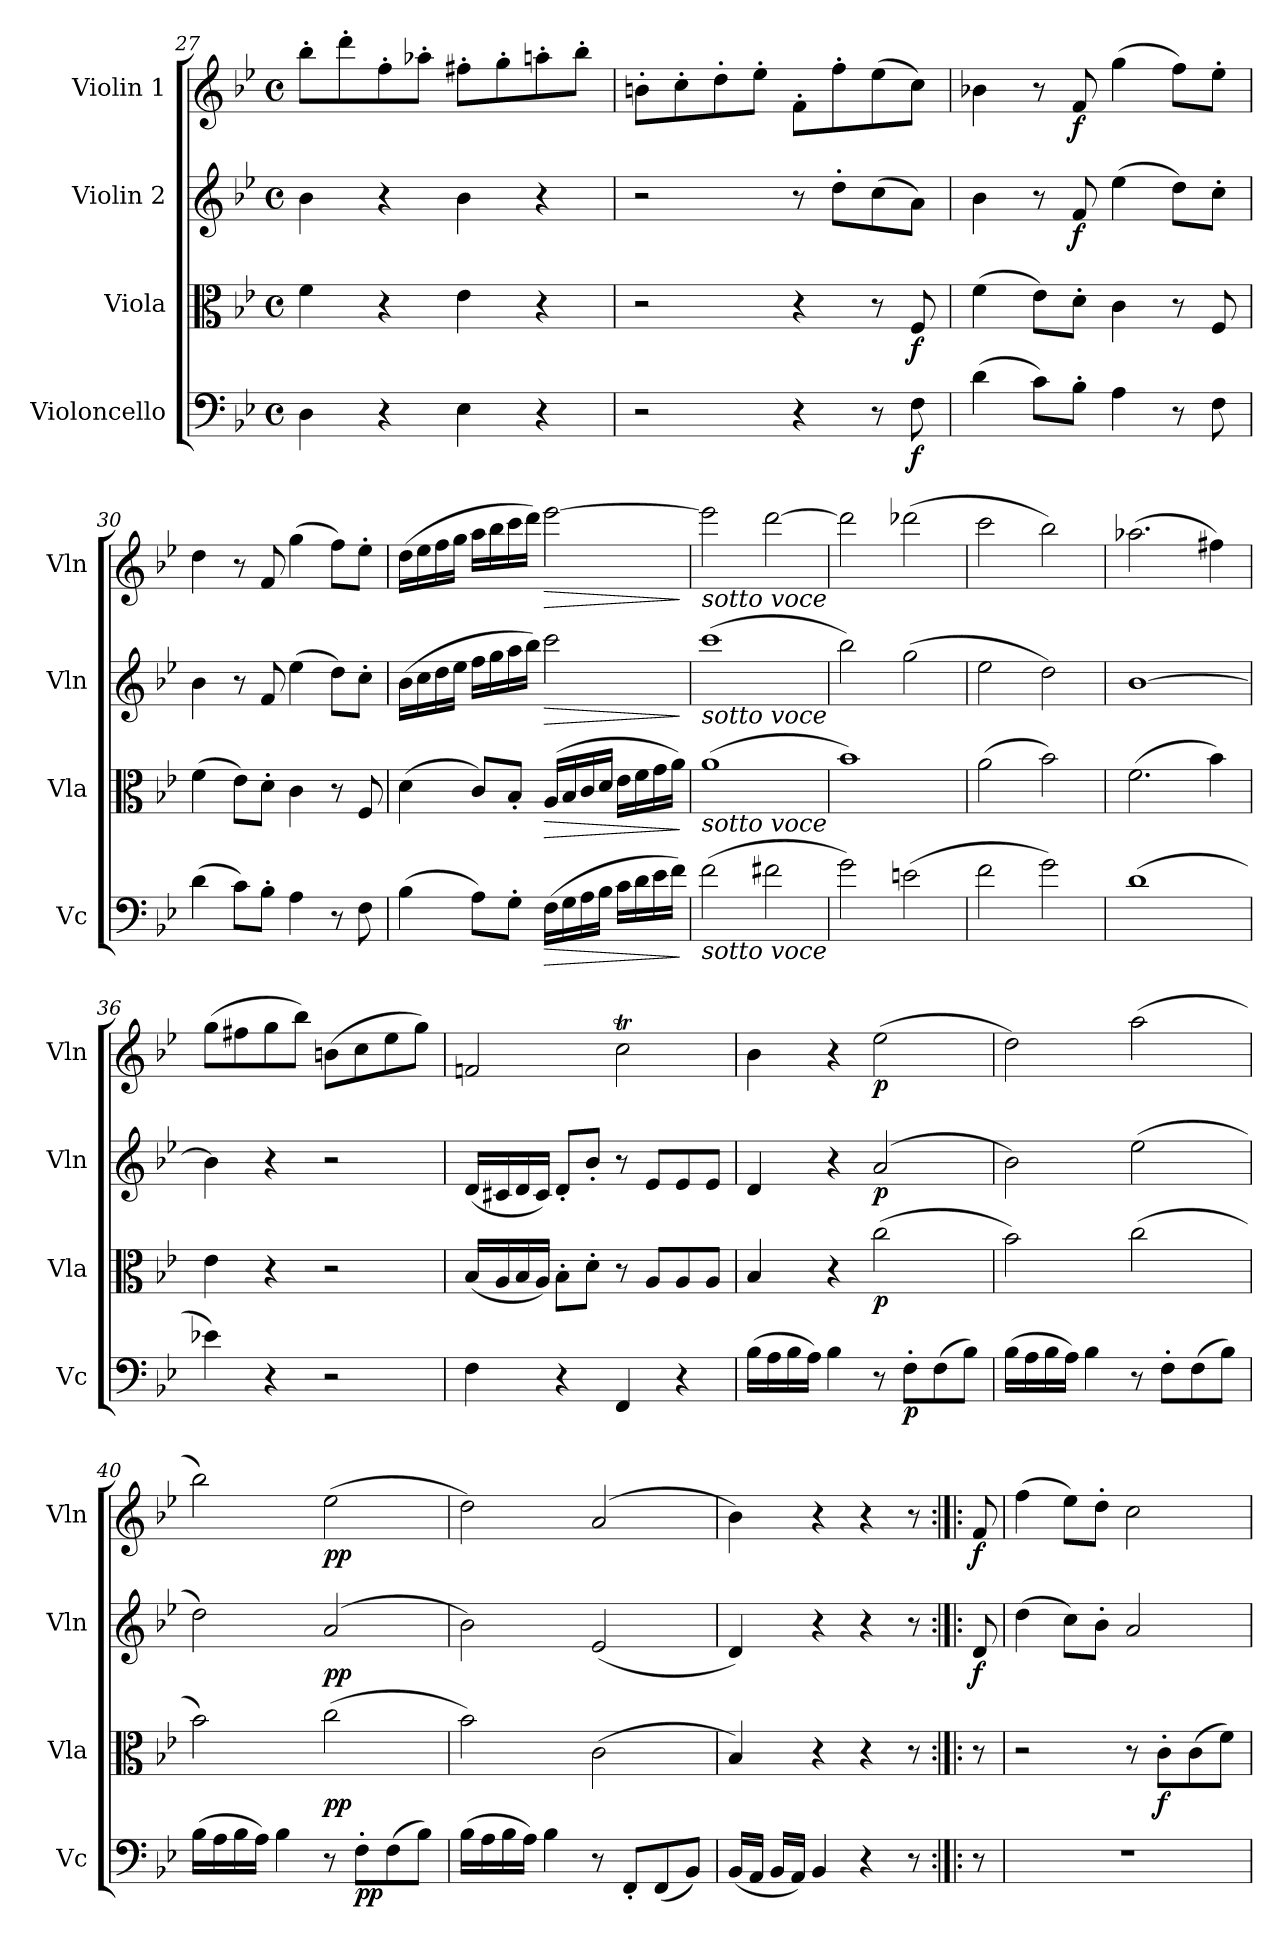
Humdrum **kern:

**kern	**dynam	**kern	**dynam	**kern	**dynam	**kern	**dynam
*part4	*part4	*part3	*part3	*part2	*part2	*part1	*part1
*staff4	*staff4	*staff3	*staff3	*staff2	*staff2	*staff1	*staff1
*I"Violoncello	*	*I"Viola	*	*I"Violin 2	*	*I"Violin 1	*
*I'Vc	*	*I'Vla	*	*I'Vln	*	*I'Vln	*
!!LO:LB:g=z
*clefF4	*	*clefC3	*	*clefG2	*	*clefG2	*
*k[b-e-]	*	*k[b-e-]	*	*k[b-e-]	*	*k[b-e-]	*
*M4/4	*	*M4/4	*	*M4/4	*	*M4/4	*
*met(c)	*	*met(c)	*	*met(c)	*	*met(c)	*
=27	=27	=27	=27	=27	=27	=27	=27
4D\	.	4f\	.	4b-\	.	8bb-'\L	.
.	.	.	.	.	.	8ddd'\	.
4r	.	4r	.	4r	.	8ff'\	.
.	.	.	.	.	.	8aa-X'\J	.
4E-\	.	4e-\	.	4b-\	.	8ff#X'\L	.
.	.	.	.	.	.	8gg'\	.
4r	.	4r	.	4r	.	8aan'\	.
.	.	.	.	.	.	8bb-'\J	.
=28	=28	=28	=28	=28	=28	=28	=28
2r	.	2r	.	2r	.	8bn'\L	.
.	.	.	.	.	.	8cc'\	.
.	.	.	.	.	.	8dd'\	.
.	.	.	.	.	.	8ee-'\J	.
4r	.	4r	.	8r	.	8f'\L	.
.	.	.	.	8dd'\L	.	8ff'\	.
8r	.	8r	.	(8cc\	.	(8ee-\	.
!	!LO:DY:b	!	!LO:DY:b	!	!	!	!
8F\	f	8F/	f	8a\J)	.	8cc\J)	.
=29	=29	=29	=29	=29	=29	=29	=29
(4d\	.	(4f\	.	4b-\	.	4b-X\	.
8c\L)	.	8e-\L)	.	8r	.	8r	.
!	!	!	!	!	!LO:DY:b	!	!LO:DY:b
8B-'\J	.	8d'\J	.	8f/	f	8f/	f
4A\	.	4c\	.	(4ee-\	.	(4gg\	.
8r	.	8r	.	8dd\L)	.	8ff\L)	.
8F\	.	8F/	.	8cc'\J	.	8ee-'\J	.
=30	=30	=30	=30	=30	=30	=30	=30
(4d\	.	(4f\	.	4b-\	.	4dd\	.
8c\L)	.	8e-\L)	.	8r	.	8r	.
8B-'\J	.	8d'\J	.	8f/	.	8f/	.
4A\	.	4c\	.	(4ee-\	.	(4gg\	.
8r	.	8r	.	8dd\L)	.	8ff\L)	.
8F\	.	8F/	.	8cc'\J	.	8ee-'\J	.
!!LO:LB:g=z
=31	=31	=31	=31	=31	=31	=31	=31
(4B-\	.	(4d\	.	(16b-\LL	.	(16dd\LL	.
.	.	.	.	16cc\	.	16ee-\	.
.	.	.	.	16dd\	.	16ff\	.
.	.	.	.	16ee-\JJ	.	16gg\JJ	.
8A\L)	.	8c/L)	.	16ff\LL	.	16aa\LL	.
.	.	.	.	16gg\	.	16bb-\	.
8G'\J	.	8B-'/J	.	16aa\	.	16ccc\	.
.	.	.	.	16bb-\JJ)	.	16ddd\JJ)	.
!	!LO:HP:b	!	!LO:HP:b	!	!LO:HP:b	!	!LO:HP:b
(16F\LL	>	(16A/LL	>	2ccc\	>	[2eee-\	>
16G\	.	16B-/	.	.	.	.	.
16A\	.	16c/	.	.	.	.	.
16B-\JJ	.	16d/JJ	.	.	.	.	.
16c\LL	.	16e-\LL	.	.	.	.	.
16d\	.	16f\	.	.	.	.	.
16e-\	.	16g\	.	.	.	.	.
16f\JJ)	.	16a\JJ)	.	.	.	.	.
.	]	.	]	.	]	.	]
=32	=32	=32	=32	=32	=32	=32	=32
!	!	!	!	!	!	!LO:TX:b:i:t=sotto voce	!
!	!	!	!	!LO:TX:b:i:t=sotto voce	!	!	!
!	!	!LO:TX:b:i:t=sotto voce	!	!	!	!	!
!LO:TX:b:i:t=sotto voce	!	!	!	!	!	!	!
(2f\	.	(1a	.	(1ccc	.	2eee-\]	.
2f#X\	.	.	.	.	.	[2ddd\	.
=33	=33	=33	=33	=33	=33	=33	=33
2g\)	.	1b-)	.	2bb-\)	.	2ddd\]	.
(2en\	.	.	.	(2gg\	.	(2ddd-X\	.
=34	=34	=34	=34	=34	=34	=34	=34
2f\	.	(2a\	.	2ee-\	.	2ccc\	.
2g\)	.	2b-\)	.	2dd\)	.	2bb-\)	.
=35	=35	=35	=35	=35	=35	=35	=35
(1d	.	(2.f\	.	[1b-	.	(2.aa-X\	.
.	.	4b-\)	.	.	.	4ff#X\)	.
=36	=36	=36	=36	=36	=36	=36	=36
4e-X\)	.	4e-\	.	4b-\]	.	(8gg\L	.
.	.	.	.	.	.	8ff#X\	.
4r	.	4r	.	4r	.	8gg\	.
.	.	.	.	.	.	8bb-\J)	.
2r	.	2r	.	2r	.	(8bn\L	.
.	.	.	.	.	.	8cc\	.
.	.	.	.	.	.	8ee-\	.
.	.	.	.	.	.	8gg\J)	.
!!LO:PB:g=z
=37	=37	=37	=37	=37	=37	=37	=37
4F\	.	(16B-/LL	.	(16d/LL	.	2fn/	.
.	.	16A/	.	16c#X/	.	.	.
.	.	16B-/	.	16d/	.	.	.
.	.	16A/JJ)	.	16c#/JJ)	.	.	.
4r	.	8B-'\L	.	8d'/L	.	.	.
.	.	8d'\J	.	8b-'/J	.	.	.
4FF/	.	8r	.	8r	.	2ccT\	.
.	.	8A/L	.	8e-/L	.	.	.
4r	.	8A/	.	8e-/	.	.	.
.	.	8A/J	.	8e-/J	.	.	.
=38	=38	=38	=38	=38	=38	=38	=38
(16B-\LL	.	4B-/	.	4d/	.	4b-\	.
16A\	.	.	.	.	.	.	.
16B-\	.	.	.	.	.	.	.
16A\JJ)	.	.	.	.	.	.	.
4B-\	.	4r	.	4r	.	4r	.
!	!	!	!LO:DY:b	!	!LO:DY:b	!	!LO:DY:b
8r	.	(2cc\	p	(>2a/	p	(2ee-\	p
!	!LO:DY:b	!	!	!	!	!	!
8F'\L	p	.	.	.	.	.	.
(8F\	.	.	.	.	.	.	.
8B-\J)	.	.	.	.	.	.	.
=39	=39	=39	=39	=39	=39	=39	=39
(16B-\LL	.	2b-\)	.	2b-\)	.	2dd\)	.
16A\	.	.	.	.	.	.	.
16B-\	.	.	.	.	.	.	.
16A\JJ)	.	.	.	.	.	.	.
4B-\	.	.	.	.	.	.	.
8r	.	(2cc\	.	(2ee-\	.	(2aa\	.
8F'\L	.	.	.	.	.	.	.
(8F\	.	.	.	.	.	.	.
8B-\J)	.	.	.	.	.	.	.
=40	=40	=40	=40	=40	=40	=40	=40
(16B-\LL	.	2b-\)	.	2dd\)	.	2bb-\)	.
16A\	.	.	.	.	.	.	.
16B-\	.	.	.	.	.	.	.
16A\JJ)	.	.	.	.	.	.	.
4B-\	.	.	.	.	.	.	.
!	!	!	!LO:DY:b	!	!LO:DY:b	!	!LO:DY:b
8r	.	(2cc\	pp	(2a/	pp	(2ee-\	pp
!	!LO:DY:b	!	!	!	!	!	!
8F'\L	pp	.	.	.	.	.	.
(8F\	.	.	.	.	.	.	.
8B-\J)	.	.	.	.	.	.	.
!!LO:LB:g=z
=41	=41	=41	=41	=41	=41	=41	=41
(16B-\LL	.	2b-\)	.	2b-\)	.	2dd\)	.
16A\	.	.	.	.	.	.	.
16B-\	.	.	.	.	.	.	.
16A\JJ)	.	.	.	.	.	.	.
4B-\	.	.	.	.	.	.	.
8r	.	(2c\	.	(2e-/	.	(>2a/	.
8FF'/L	.	.	.	.	.	.	.
(8FF/	.	.	.	.	.	.	.
8BB-/J)	.	.	.	.	.	.	.
=41X1	=41X1	=41X1	=41X1	=41X1	=41X1	=41X1	=41X1
(16BB-/LL	.	4B-/)	.	4d/)	.	4b-\)	.
16AA/JJ	.	.	.	.	.	.	.
16BB-/LL	.	.	.	.	.	.	.
16AA/JJ)	.	.	.	.	.	.	.
4BB-/	.	4r	.	4r	.	4r	.
4r	.	4r	.	4r	.	4r	.
8r	.	8r	.	8r	.	8r	.
=42:|!|:	=42:|!|:	=42:|!|:	=42:|!|:	=42:|!|:	=42:|!|:	=42:|!|:	=42:|!|:
!	!	!	!	!	!LO:DY:b	!	!LO:DY:b
8r	.	8r	.	8d/	f	8f/	f
=43	=43	=43	=43	=43	=43	=43	=43
1r	.	2r	.	(4dd\	.	(4ff\	.
.	.	.	.	8cc\L)	.	8ee-\L)	.
.	.	.	.	8b-'\J	.	8dd'\J	.
.	.	8r	.	2a/	.	2cc\	.
!	!	!	!LO:DY:b	!	!	!	!
.	.	8c'\L	f	.	.	.	.
.	.	(8c\	.	.	.	.	.
.	.	8f\J)	.	.	.	.	.
=	=	=	=	=	=	=	=
*-	*-	*-	*-	*-	*-	*-	*-
